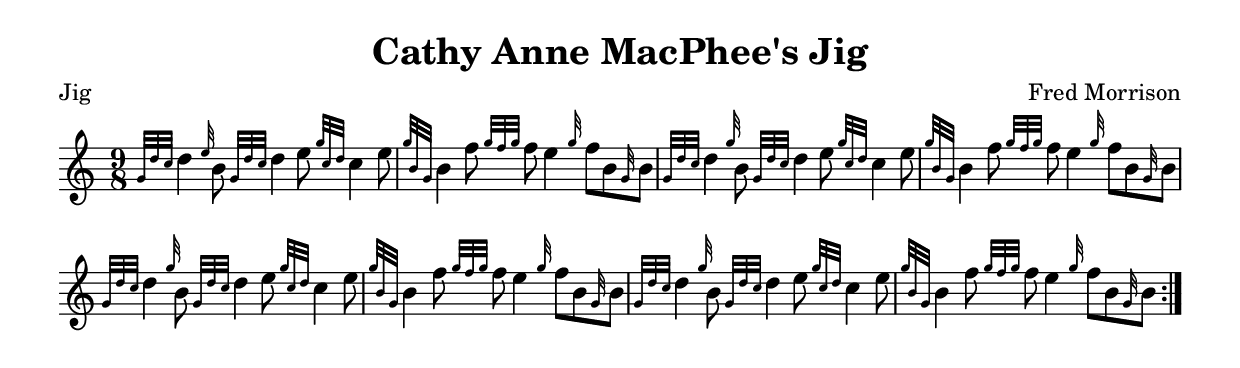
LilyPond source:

\version "2.18.2"

\include "bagpipe.ly"

\header {
    title = "Cathy Anne MacPhee's Jig"
    meter = "Jig"
    % composer = "Adam Quinn"
    arranger = "Fred Morrison"
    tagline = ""
}

\score {
    {
        \hideKeySignature
        \time 9/8

        \repeat volta 2 {
            \thrwd d4 \gre b8 \thrwd d4 e8 \dblc c4 e8 \slurb b4 f8 \dblf f8 e4 \grg f8 b8 \grG b8
            \thrwd d4 \grg b8 \thrwd d4 e8 \dblc c4 e8 \slurb b4 f8 \dblf f8 e4 \grg f8 b8 \grG b8

            \thrwd d4 \grg b8 \thrwd d4 e8 \dblc c4 e8 \slurb b4 f8 \dblf f8 e4 \grg f8 b8 \grG b8
            \thrwd d4 \grg b8 \thrwd d4 e8 \dblc c4 e8 \slurb b4 f8 \dblf f8 e4 \grg f8 b8 \grG b8
        }
    }

    \layout {
        indent = 0.0\cm
        \context { \Score \remove "Bar_number_engraver" }
    }
    
    % \midi {}
}